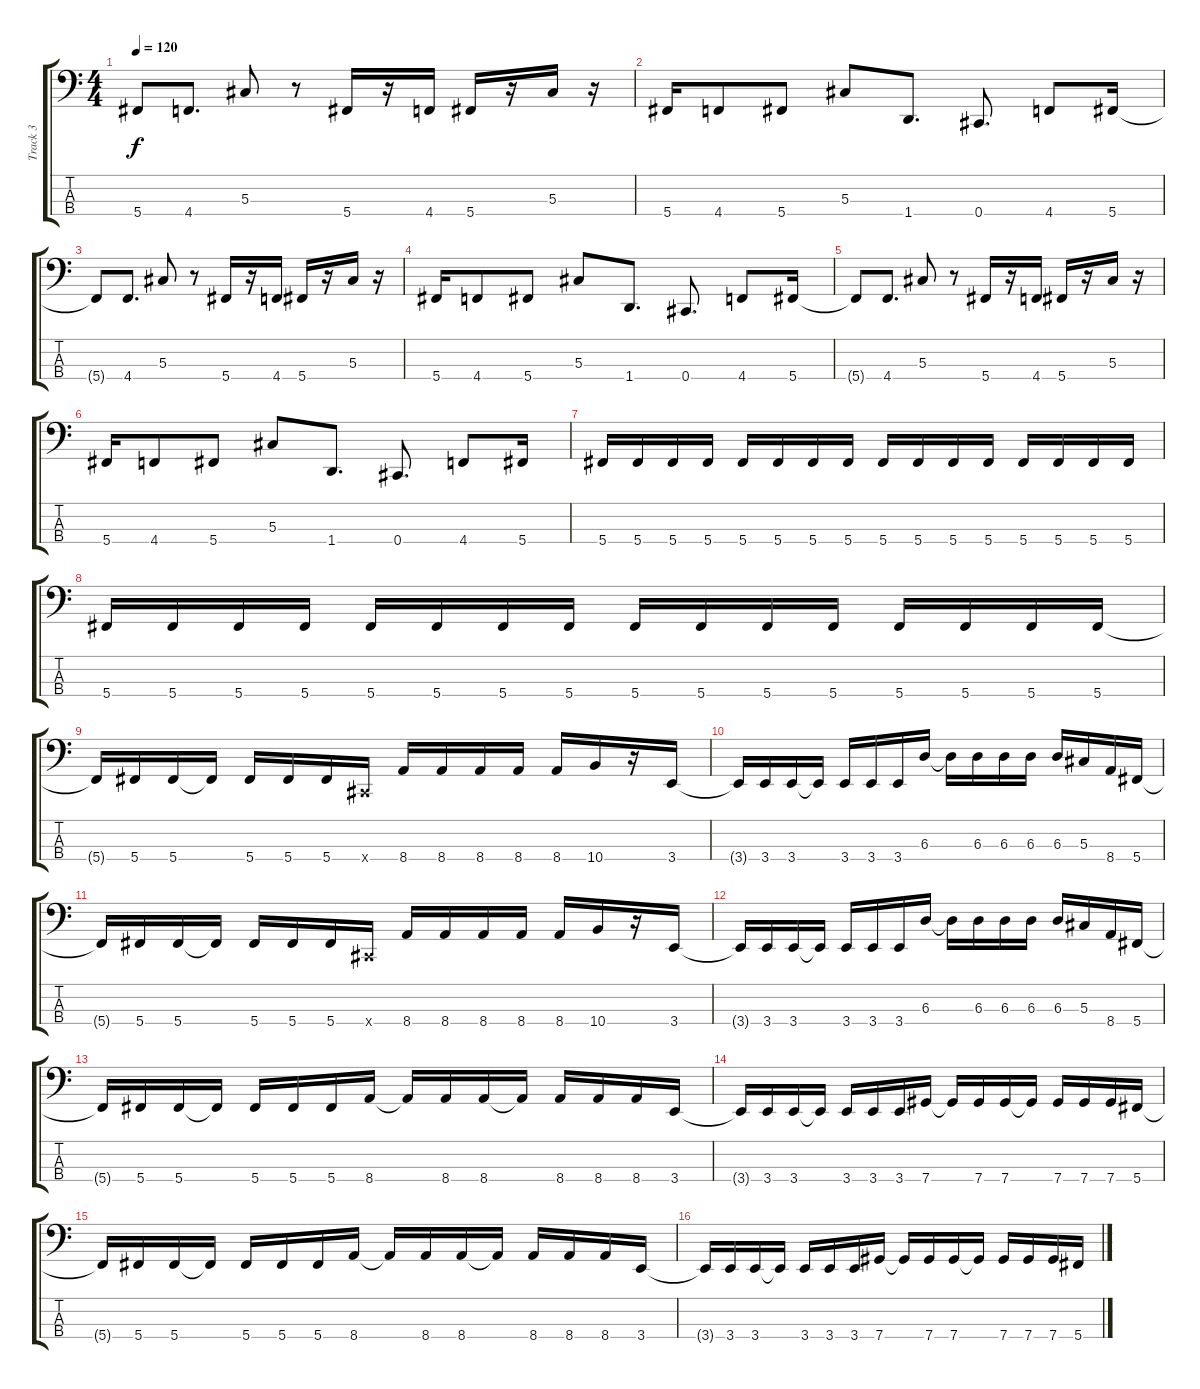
\track ("Track 3" "Track 3") {instrument electricbasspick}
\staff {score tabs}
\tuning (Gb2 Db2 Ab1 Db1) {hide}
\ts (4 4)
\tempo 120
\clef f4
\ks c
5.4{t}.8{dy f} 4.4.8{d} 5.3.8 r.8 5.4.16 r.16 4.4.16 5.4.16 r.16 5.3.16 r.16 |
5.4.16 4.4.8 5.4.8 5.3.8 1.4.8{d} 0.4.8{d} 4.4.8 5.4.16 |
5.4{t}.8 4.4.8{d} 5.3.8 r.8 5.4.16 r.16 4.4.16 5.4.16 r.16 5.3.16 r.16 |
5.4.16 4.4.8 5.4.8 5.3.8 1.4.8{d} 0.4.8{d} 4.4.8 5.4.16 |
5.4{t}.8 4.4.8{d} 5.3.8 r.8 5.4.16 r.16 4.4.16 5.4.16 r.16 5.3.16 r.16 |
5.4.16 4.4.8 5.4.8 5.3.8 1.4.8{d} 0.4.8{d} 4.4.8 5.4.16 |
5.4.16 5.4.16 5.4.16 5.4.16 5.4.16 5.4.16 5.4.16 5.4.16 5.4.16 5.4.16 5.4.16 5.4.16 5.4.16 5.4.16 5.4.16 5.4.16 |
5.4.16 5.4.16 5.4.16 5.4.16 5.4.16 5.4.16 5.4.16 5.4.16 5.4.16 5.4.16 5.4.16 5.4.16 5.4.16 5.4.16 5.4.16 5.4.16 |
5.4{t}.16 5.4.16 5.4.16 5.4{t}.16 5.4.16 5.4.16 5.4.16 0.4{x}.16 8.4.16 8.4.16 8.4.16 8.4.16 8.4.16 10.4.16 r.16 3.4.16 |
3.4{t}.16 3.4.16 3.4.16 3.4{t}.16 3.4.16 3.4.16 3.4.16 6.3.16 6.3{t}.16 6.3.16 6.3.16 6.3.16 6.3.16 5.3.16 8.4.16 5.4.16 |
5.4{t}.16 5.4.16 5.4.16 5.4{t}.16 5.4.16 5.4.16 5.4.16 0.4{x}.16 8.4.16 8.4.16 8.4.16 8.4.16 8.4.16 10.4.16 r.16 3.4.16 |
3.4{t}.16 3.4.16 3.4.16 3.4{t}.16 3.4.16 3.4.16 3.4.16 6.3.16 6.3{t}.16 6.3.16 6.3.16 6.3.16 6.3.16 5.3.16 8.4.16 5.4.16 |
5.4{t}.16 5.4.16 5.4.16 5.4{t}.16 5.4.16 5.4.16 5.4.16 8.4.16 8.4{t}.16 8.4.16 8.4.16 8.4{t}.16 8.4.16 8.4.16 8.4.16 3.4.16 |
3.4{t}.16 3.4.16 3.4.16 3.4{t}.16 3.4.16 3.4.16 3.4.16 7.4.16 7.4{t}.16 7.4.16 7.4.16 7.4{t}.16 7.4.16 7.4.16 7.4.16 5.4.16 |
5.4{t}.16 5.4.16 5.4.16 5.4{t}.16 5.4.16 5.4.16 5.4.16 8.4.16 8.4{t}.16 8.4.16 8.4.16 8.4{t}.16 8.4.16 8.4.16 8.4.16 3.4.16 |
3.4{t}.16 3.4.16 3.4.16 3.4{t}.16 3.4.16 3.4.16 3.4.16 7.4.16 7.4{t}.16 7.4.16 7.4.16 7.4{t}.16 7.4.16 7.4.16 7.4.16 5.4.16
